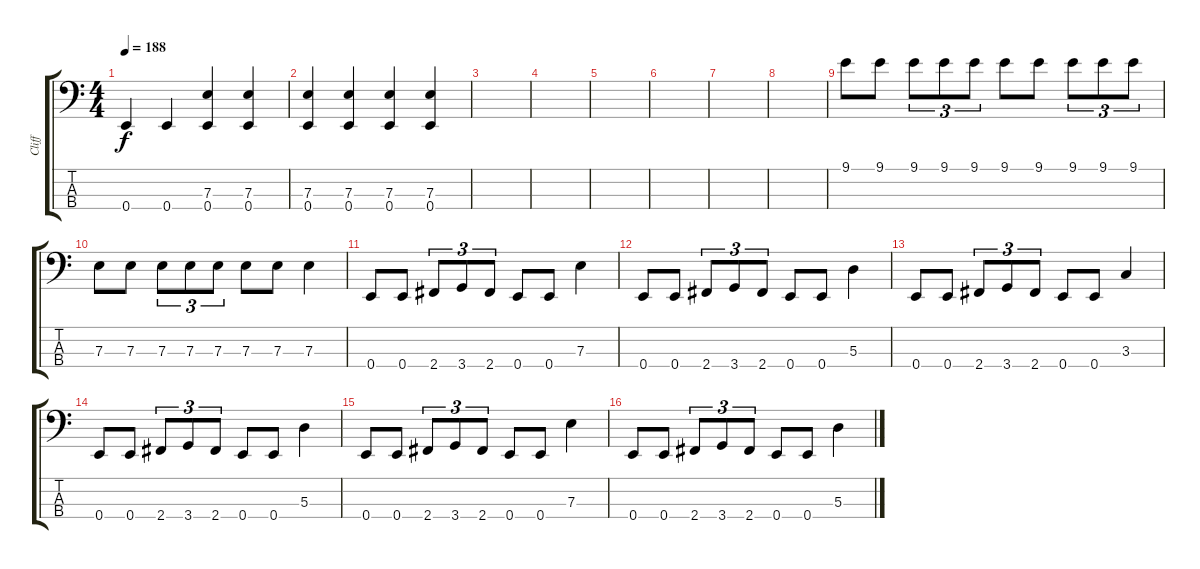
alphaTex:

\track ("Cliff" "Cliff") {instrument electricbassfinger}
\staff {score tabs}
\tuning (G2 D2 A1 E1) {hide}
\ts (4 4)
\tempo 188
\clef f4
\ks c
0.4.4{dy f} 0.4.4 (7.3 0.4).4 (7.3 0.4).4 |
(7.3 0.4).4 (7.3 0.4).4 (7.3 0.4).4 (7.3 0.4).4 |
|
|
|
|
|
|
9.1.8 9.1.8 9.1.8{tu (3 2)} 9.1.8{tu (3 2)} 9.1.8{tu (3 2)} 9.1.8 9.1.8 9.1.8{tu (3 2)} 9.1.8{tu (3 2)} 9.1.8{tu (3 2)} |
7.3.8 7.3.8 7.3.8{tu (3 2)} 7.3.8{tu (3 2)} 7.3.8{tu (3 2)} 7.3.8 7.3.8 7.3.4 |
0.4.8 0.4.8 2.4.8{tu (3 2)} 3.4.8{tu (3 2)} 2.4.8{tu (3 2)} 0.4.8 0.4.8 7.3.4 |
0.4.8 0.4.8 2.4.8{tu (3 2)} 3.4.8{tu (3 2)} 2.4.8{tu (3 2)} 0.4.8 0.4.8 5.3.4 |
0.4.8 0.4.8 2.4.8{tu (3 2)} 3.4.8{tu (3 2)} 2.4.8{tu (3 2)} 0.4.8 0.4.8 3.3.4 |
0.4.8 0.4.8 2.4.8{tu (3 2)} 3.4.8{tu (3 2)} 2.4.8{tu (3 2)} 0.4.8 0.4.8 5.3.4 |
0.4.8 0.4.8 2.4.8{tu (3 2)} 3.4.8{tu (3 2)} 2.4.8{tu (3 2)} 0.4.8 0.4.8 7.3.4 |
0.4.8 0.4.8 2.4.8{tu (3 2)} 3.4.8{tu (3 2)} 2.4.8{tu (3 2)} 0.4.8 0.4.8 5.3.4
